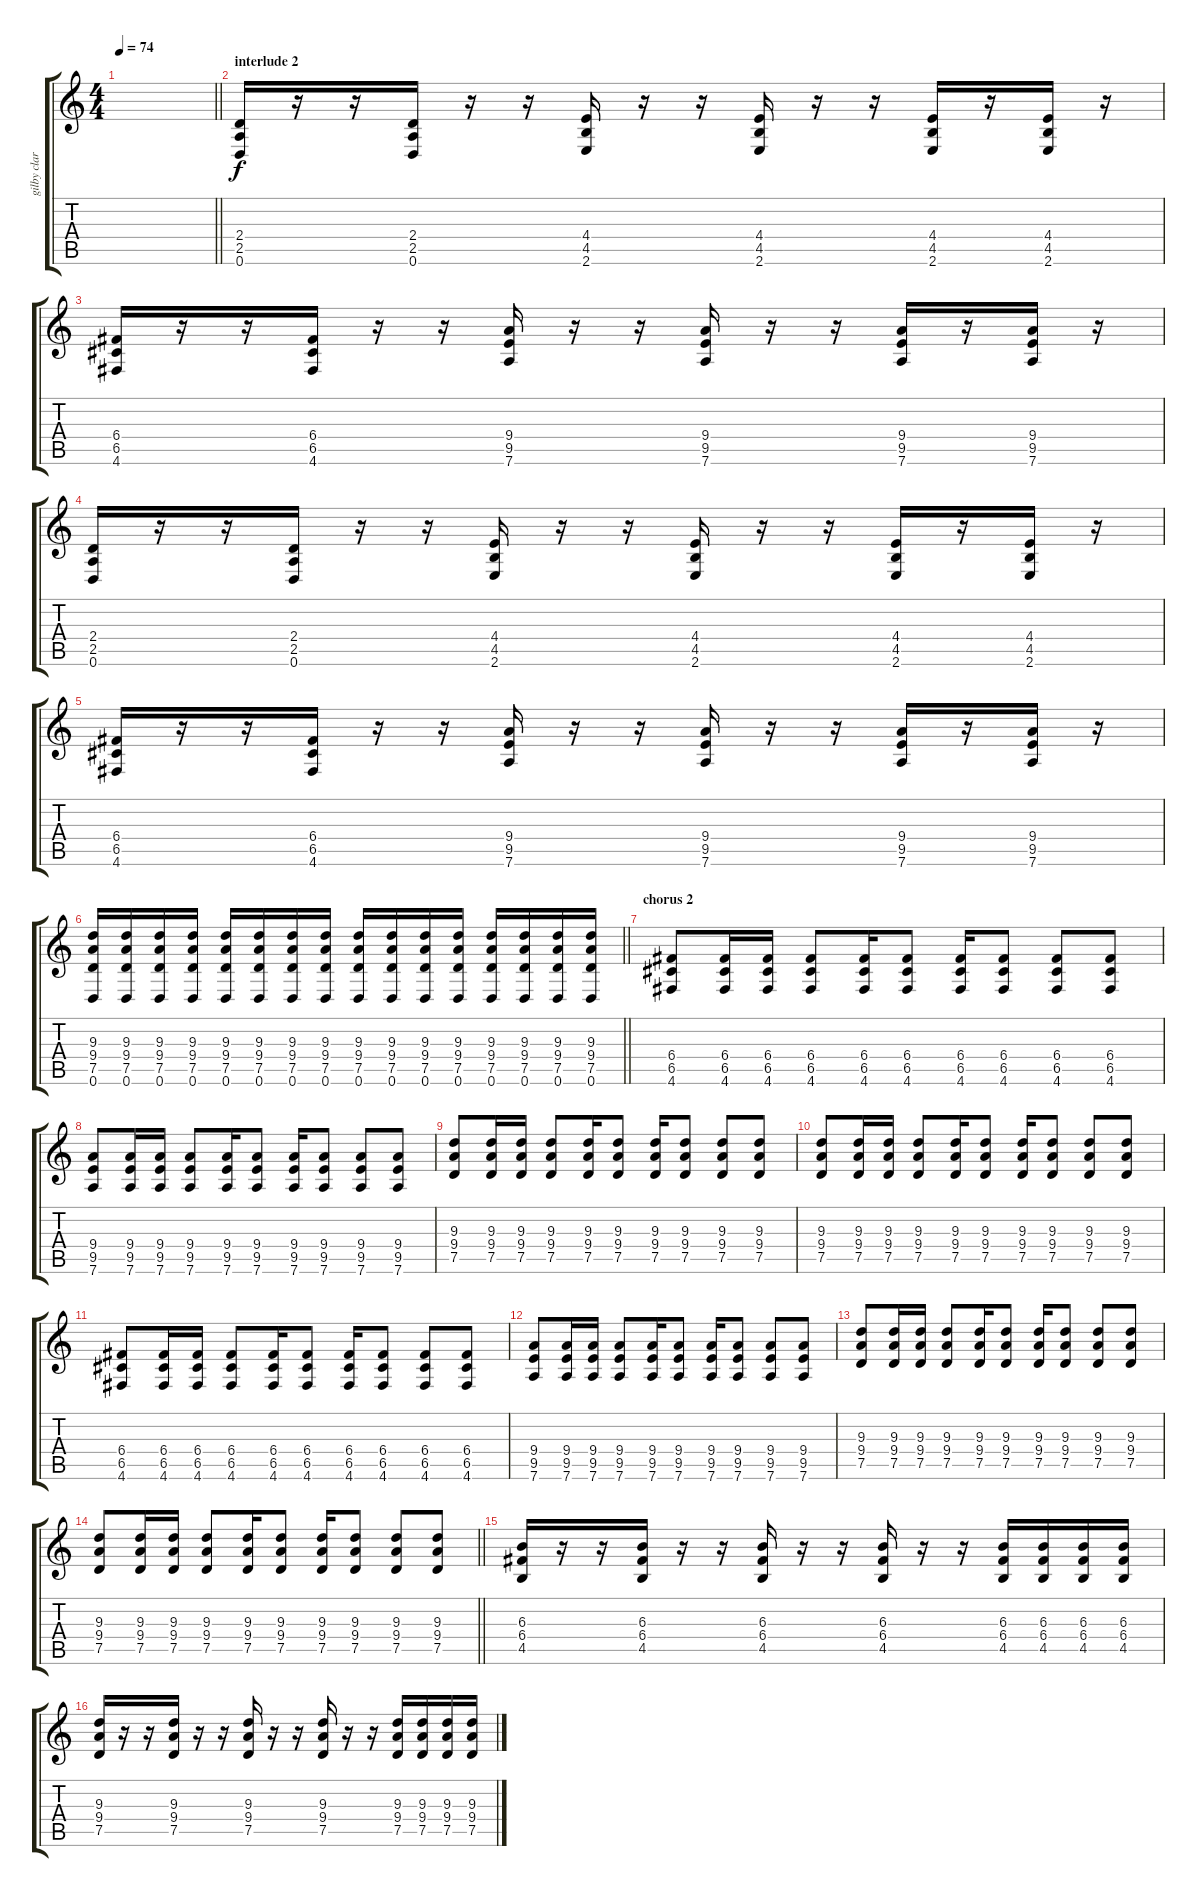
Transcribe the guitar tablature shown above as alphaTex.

\track ("gilby clarke - distortion" "gilby clar") {instrument distortionguitar}
\staff {score tabs}
\tuning (D4 A3 F3 C3 G2 D2) {hide}
\ts (4 4)
\tempo 74
\clef g2
\barLineRight lightlight
\ks c
|
\section ("" "interlude 2")
(2.4 2.5 0.6).16 r.16 r.16 (2.4 2.5 0.6).16 r.16 r.16 (4.4 4.5 2.6).16 r.16 r.16 (4.4 4.5 2.6).16 r.16 r.16 (4.4 4.5 2.6).16 r.16 (4.4 4.5 2.6).16 r.16 |
(6.4 6.5 4.6).16 r.16 r.16 (6.4 6.5 4.6).16 r.16 r.16 (9.4 9.5 7.6).16 r.16 r.16 (9.4 9.5 7.6).16 r.16 r.16 (9.4 9.5 7.6).16 r.16 (9.4 9.5 7.6).16 r.16 |
(2.4 2.5 0.6).16 r.16 r.16 (2.4 2.5 0.6).16 r.16 r.16 (4.4 4.5 2.6).16 r.16 r.16 (4.4 4.5 2.6).16 r.16 r.16 (4.4 4.5 2.6).16 r.16 (4.4 4.5 2.6).16 r.16 |
(6.4 6.5 4.6).16 r.16 r.16 (6.4 6.5 4.6).16 r.16 r.16 (9.4 9.5 7.6).16 r.16 r.16 (9.4 9.5 7.6).16 r.16 r.16 (9.4 9.5 7.6).16 r.16 (9.4 9.5 7.6).16 r.16 |
\barLineRight lightlight
(9.3 9.4 7.5 0.6).16 (9.3 9.4 7.5 0.6).16 (9.3 9.4 7.5 0.6).16 (9.3 9.4 7.5 0.6).16 (9.3 9.4 7.5 0.6).16 (9.3 9.4 7.5 0.6).16 (9.3 9.4 7.5 0.6).16 (9.3 9.4 7.5 0.6).16 (9.3 9.4 7.5 0.6).16 (9.3 9.4 7.5 0.6).16 (9.3 9.4 7.5 0.6).16 (9.3 9.4 7.5 0.6).16 (9.3 9.4 7.5 0.6).16 (9.3 9.4 7.5 0.6).16 (9.3 9.4 7.5 0.6).16 (9.3 9.4 7.5 0.6).16 |
\section ("" "chorus 2")
(6.4 6.5 4.6).8 (6.4 6.5 4.6).16 (6.4 6.5 4.6).16 (6.4 6.5 4.6).8 (6.4 6.5 4.6).16 (6.4 6.5 4.6).8 (6.4 6.5 4.6).16 (6.4 6.5 4.6).8 (6.4 6.5 4.6).8 (6.4 6.5 4.6).8 |
(9.4 9.5 7.6).8 (9.4 9.5 7.6).16 (9.4 9.5 7.6).16 (9.4 9.5 7.6).8 (9.4 9.5 7.6).16 (9.4 9.5 7.6).8 (9.4 9.5 7.6).16 (9.4 9.5 7.6).8 (9.4 9.5 7.6).8 (9.4 9.5 7.6).8 |
(9.3 9.4 7.5).8 (9.3 9.4 7.5).16 (9.3 9.4 7.5).16 (9.3 9.4 7.5).8 (9.3 9.4 7.5).16 (9.3 9.4 7.5).8 (9.3 9.4 7.5).16 (9.3 9.4 7.5).8 (9.3 9.4 7.5).8 (9.3 9.4 7.5).8 |
(9.3 9.4 7.5).8 (9.3 9.4 7.5).16 (9.3 9.4 7.5).16 (9.3 9.4 7.5).8 (9.3 9.4 7.5).16 (9.3 9.4 7.5).8 (9.3 9.4 7.5).16 (9.3 9.4 7.5).8 (9.3 9.4 7.5).8 (9.3 9.4 7.5).8 |
(6.4 6.5 4.6).8 (6.4 6.5 4.6).16 (6.4 6.5 4.6).16 (6.4 6.5 4.6).8 (6.4 6.5 4.6).16 (6.4 6.5 4.6).8 (6.4 6.5 4.6).16 (6.4 6.5 4.6).8 (6.4 6.5 4.6).8 (6.4 6.5 4.6).8 |
(9.4 9.5 7.6).8 (9.4 9.5 7.6).16 (9.4 9.5 7.6).16 (9.4 9.5 7.6).8 (9.4 9.5 7.6).16 (9.4 9.5 7.6).8 (9.4 9.5 7.6).16 (9.4 9.5 7.6).8 (9.4 9.5 7.6).8 (9.4 9.5 7.6).8 |
(9.3 9.4 7.5).8 (9.3 9.4 7.5).16 (9.3 9.4 7.5).16 (9.3 9.4 7.5).8 (9.3 9.4 7.5).16 (9.3 9.4 7.5).8 (9.3 9.4 7.5).16 (9.3 9.4 7.5).8 (9.3 9.4 7.5).8 (9.3 9.4 7.5).8 |
\barLineRight lightlight
(9.3 9.4 7.5).8 (9.3 9.4 7.5).16 (9.3 9.4 7.5).16 (9.3 9.4 7.5).8 (9.3 9.4 7.5).16 (9.3 9.4 7.5).8 (9.3 9.4 7.5).16 (9.3 9.4 7.5).8 (9.3 9.4 7.5).8 (9.3 9.4 7.5).8 |
(6.3 6.4 4.5).16 r.16 r.16 (6.3 6.4 4.5).16 r.16 r.16 (6.3 6.4 4.5).16 r.16 r.16 (6.3 6.4 4.5).16 r.16 r.16 (6.3 6.4 4.5).16 (6.3 6.4 4.5).16 (6.3 6.4 4.5).16 (6.3 6.4 4.5).16 |
(9.3 9.4 7.5).16 r.16 r.16 (9.3 9.4 7.5).16 r.16 r.16 (9.3 9.4 7.5).16 r.16 r.16 (9.3 9.4 7.5).16 r.16 r.16 (9.3 9.4 7.5).16 (9.3 9.4 7.5).16 (9.3 9.4 7.5).16 (9.3 9.4 7.5).16
